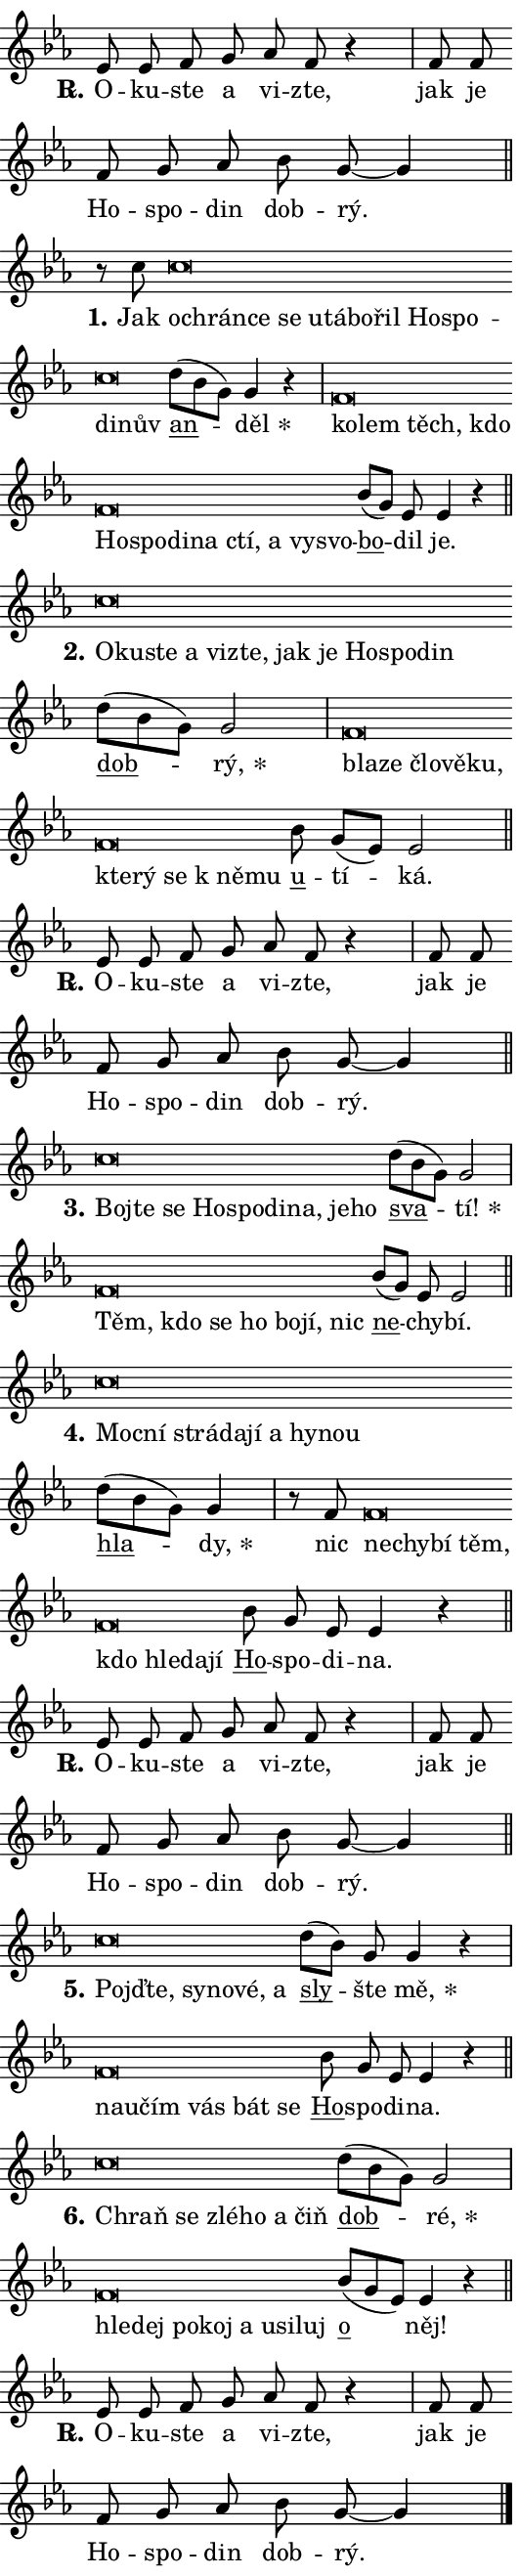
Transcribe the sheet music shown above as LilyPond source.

\version "2.24.0"
\header { tagline = "" }
\paper {
  indent = 0\cm
  top-margin = 0\cm
  right-margin = 0.13\cm % to fit lyric hyphens
  bottom-margin = 0\cm
  left-margin = 0\cm
  paper-width = 9\cm
  page-breaking = #ly:one-page-breaking
  system-system-spacing.basic-distance = #11
  score-system-spacing.basic-distance = #11
  ragged-last = ##f
}


%% Author: Thomas Morley
%% https://lists.gnu.org/archive/html/lilypond-user/2020-05/msg00002.html
#(define (line-position grob)
"Returns position of @var[grob} in current system:
   @code{'start}, if at first time-step
   @code{'end}, if at last time-step
   @code{'middle} otherwise
"
  (let* ((col (ly:item-get-column grob))
         (ln (ly:grob-object col 'left-neighbor))
         (rn (ly:grob-object col 'right-neighbor))
         (col-to-check-left (if (ly:grob? ln) ln col))
         (col-to-check-right (if (ly:grob? rn) rn col))
         (break-dir-left
           (and
             (ly:grob-property col-to-check-left 'non-musical #f)
             (ly:item-break-dir col-to-check-left)))
         (break-dir-right
           (and
             (ly:grob-property col-to-check-right 'non-musical #f)
             (ly:item-break-dir col-to-check-right))))
        (cond ((eqv? 1 break-dir-left) 'start)
              ((eqv? -1 break-dir-right) 'end)
              (else 'middle))))

#(define (tranparent-at-line-position vctor)
  (lambda (grob)
  "Relying on @code{line-position} select the relevant enry from @var{vctor}.
Used to determine transparency,"
    (case (line-position grob)
      ((end) (not (vector-ref vctor 0)))
      ((middle) (not (vector-ref vctor 1)))
      ((start) (not (vector-ref vctor 2))))))

noteHeadBreakVisibility =
#(define-music-function (break-visibility)(vector?)
"Makes @code{NoteHead}s transparent relying on @var{break-visibility}"
#{
  \override NoteHead.transparent =
    #(tranparent-at-line-position break-visibility)
#})

#(define delete-ledgers-for-transparent-note-heads
  (lambda (grob)
    "Reads whether a @code{NoteHead} is transparent.
If so this @code{NoteHead} is removed from @code{'note-heads} from
@var{grob}, which is supposed to be @code{LedgerLineSpanner}.
As a result ledgers are not printed for this @code{NoteHead}"
    (let* ((nhds-array (ly:grob-object grob 'note-heads))
           (nhds-list
             (if (ly:grob-array? nhds-array)
                 (ly:grob-array->list nhds-array)
                 '()))
           ;; Relies on the transparent-property being done before
           ;; Staff.LedgerLineSpanner.after-line-breaking is executed.
           ;; This is fragile ...
           (to-keep
             (remove
               (lambda (nhd)
                 (ly:grob-property nhd 'transparent #f))
               nhds-list)))
      ;; TODO find a better method to iterate over grob-arrays, similiar
      ;; to filter/remove etc for lists
      ;; For now rebuilt from scratch
      (set! (ly:grob-object grob 'note-heads)  '())
      (for-each
        (lambda (nhd)
          (ly:pointer-group-interface::add-grob grob 'note-heads nhd))
        to-keep))))

squashNotes = {
  \override NoteHead.X-extent = #'(-0.2 . 0.2)
  \override NoteHead.Y-extent = #'(-0.75 . 0)
  \override NoteHead.stencil =
    #(lambda (grob)
       (let ((pos (ly:grob-property grob 'staff-position)))
         (begin
           (if (< pos -7) (display "ERROR: Lower brevis then expected\n") (display ""))
           (if (<= pos -6) ly:text-interface::print ly:note-head::print))))
}
unSquashNotes = {
  \revert NoteHead.X-extent
  \revert NoteHead.Y-extent
  \revert NoteHead.stencil
}

hideNotes = \noteHeadBreakVisibility #begin-of-line-visible
unHideNotes = \noteHeadBreakVisibility #all-visible

% work-around for resetting accidentals
% https://lilypond.org/doc/v2.23/Documentation/notation/displaying-rhythms#unmetered-music
cadenzaMeasure = {
  \cadenzaOff
  \partial 1024 s1024
  \cadenzaOn
}

#(define-markup-command (accent layout props text) (markup?)
  "Underline accented syllable"
  (interpret-markup layout props
    #{\markup \override #'(offset . 4.3) \underline { #text }#}))

responsum = \markup \concat {
  "R" \hspace #-1.05 \path #0.1 #'((moveto 0 0.07) (lineto 0.9 0.8)) \hspace #0.05 "."
}

spaceSize = #0.6828661417322834 % exact space size for TeX Gyre Schola

\layout {
  \context {
    \Staff
    \remove "Time_signature_engraver"
    \override LedgerLineSpanner.after-line-breaking = #delete-ledgers-for-transparent-note-heads
  }
  \context {
    \Lyrics {
      \override LyricSpace.minimum-distance = \spaceSize
      \override LyricText.font-name = #"TeX Gyre Schola"
      \override LyricText.font-size = 1
      \override StanzaNumber.font-name = #"TeX Gyre Schola Bold"
      \override StanzaNumber.font-size = 1
    }
  }
  \context {
    \Score 
    \override NoteHead.text =
      #(lambda (grob) 
        (let ((pos (ly:grob-property grob 'staff-position)))
          #{\markup {
            \combine
              \halign #-0.55 \raise #(if (= pos -6) 0 0.5) \override #'(thickness . 2) \draw-line #'(3.2 . 0)
              \musicglyph "noteheads.sM1"
          }#}))
  }
}

% magnetic-lyrics.ily
%
%   written by
%     Jean Abou Samra <jean@abou-samra.fr>
%     Werner Lemberg <wl@gnu.org>
%
%   adapted by
%     Jiri Hon <jiri.hon@gmail.com>
%
% Version 2022-Apr-15

% https://www.mail-archive.com/lilypond-user@gnu.org/msg149350.html

#(define (Left_hyphen_pointer_engraver context)
   "Collect syllable-hyphen-syllable occurrences in lyrics and store
them in properties.  This engraver only looks to the left.  For
example, if the lyrics input is @code{foo -- bar}, it does the
following.

@itemize @bullet
@item
Set the @code{text} property of the @code{LyricHyphen} grob between
@q{foo} and @q{bar} to @code{foo}.

@item
Set the @code{left-hyphen} property of the @code{LyricText} grob with
text @q{foo} to the @code{LyricHyphen} grob between @q{foo} and
@q{bar}.
@end itemize

Use this auxiliary engraver in combination with the
@code{lyric-@/text::@/apply-@/magnetic-@/offset!} hook."
   (let ((hyphen #f)
         (text #f))
     (make-engraver
      (acknowledgers
       ((lyric-syllable-interface engraver grob source-engraver)
        (set! text grob)))
      (end-acknowledgers
       ((lyric-hyphen-interface engraver grob source-engraver)
        ;(when (not (grob::has-interface grob 'lyric-space-interface))
          (set! hyphen grob)));)
      ((stop-translation-timestep engraver)
       (when (and text hyphen)
         (ly:grob-set-object! text 'left-hyphen hyphen))
       (set! text #f)
       (set! hyphen #f)))))

#(define (lyric-text::apply-magnetic-offset! grob)
   "If the space between two syllables is less than the value in
property @code{LyricText@/.details@/.squash-threshold}, move the right
syllable to the left so that it gets concatenated with the left
syllable.

Use this function as a hook for
@code{LyricText@/.after-@/line-@/breaking} if the
@code{Left_@/hyphen_@/pointer_@/engraver} is active."
   (let ((hyphen (ly:grob-object grob 'left-hyphen #f)))
     (when hyphen
       (let ((left-text (ly:spanner-bound hyphen LEFT)))
         (when (grob::has-interface left-text 'lyric-syllable-interface)
           (let* ((common (ly:grob-common-refpoint grob left-text X))
                  (this-x-ext (ly:grob-extent grob common X))
                  (left-x-ext
                   (begin
                     ;; Trigger magnetism for left-text.
                     (ly:grob-property left-text 'after-line-breaking)
                     (ly:grob-extent left-text common X)))
                  ;; `delta` is the gap width between two syllables.
                  (delta (- (interval-start this-x-ext)
                            (interval-end left-x-ext)))
                  (details (ly:grob-property grob 'details))
                  (threshold (assoc-get 'squash-threshold details 0.2)))
             (when (< delta threshold)
               (let* (;; We have to manipulate the input text so that
                      ;; ligatures crossing syllable boundaries are not
                      ;; disabled.  For languages based on the Latin
                      ;; script this is essentially a beautification.
                      ;; However, for non-Western scripts it can be a
                      ;; necessity.
                      (lt (ly:grob-property left-text 'text))
                      (rt (ly:grob-property grob 'text))
                      (is-space (grob::has-interface hyphen 'lyric-space-interface))
                      (space (if is-space " " ""))
                      (extra-delta (if is-space spaceSize 0))
                      ;; Append new syllable.
                      (ltrt-space (if (and (string? lt) (string? rt))
                                (string-append lt space rt)
                                (make-concat-markup (list lt space rt))))
                      ;; Right-align `ltrt` to the right side.
                      (ltrt-space-markup (grob-interpret-markup
                               grob
                               (make-translate-markup
                                (cons (interval-length this-x-ext) 0)
                                (make-right-align-markup ltrt-space)))))
                 (begin
                   ;; Don't print `left-text`.
                   (ly:grob-set-property! left-text 'stencil #f)
                   ;; Set text and stencil (which holds all collected
                   ;; syllables so far) and shift it to the left.
                   (ly:grob-set-property! grob 'text ltrt-space)
                   (ly:grob-set-property! grob 'stencil ltrt-space-markup)
                   (ly:grob-translate-axis! grob (- (- delta extra-delta)) X))))))))))


#(define (lyric-hyphen::displace-bounds-first grob)
   ;; Make very sure this callback isn't triggered too early.
   (let ((left (ly:spanner-bound grob LEFT))
         (right (ly:spanner-bound grob RIGHT)))
     (ly:grob-property left 'after-line-breaking)
     (ly:grob-property right 'after-line-breaking)
     (ly:lyric-hyphen::print grob)))

squashThreshold = #0.4

\layout {
  \context {
    \Lyrics
    \consists #Left_hyphen_pointer_engraver
    \override LyricText.after-line-breaking =
      #lyric-text::apply-magnetic-offset!
    \override LyricHyphen.stencil = #lyric-hyphen::displace-bounds-first
    \override LyricText.details.squash-threshold = \squashThreshold
    \override LyricHyphen.minimum-distance = 0
    \override LyricHyphen.minimum-length = \squashThreshold
  }
}

squashText = \override LyricText.details.squash-threshold = 9999
unSquashText = \override LyricText.details.squash-threshold = \squashThreshold

leftText = \override LyricText.self-alignment-X = #LEFT
unLeftText = \revert LyricText.self-alignment-X

starOffset = #(lambda (grob) 
                (let ((x_offset (ly:self-alignment-interface::aligned-on-x-parent grob)))
                  (if (= x_offset 0) 0 (+ x_offset 1.2))))

star = #(define-music-function (syllable)(string?)
"Append star separator at the end of a syllable"
#{
  \once \override LyricText.X-offset = #starOffset
  \lyricmode { \markup {
    #syllable
    \override #'((font-name . "TeX Gyre Schola Bold")) \hspace #0.2 \lower #0.65 \larger "*"
  } }
#})

starAccent = #(define-music-function (syllable)(string?)
"Append star separator at the end of a syllable and make accent"
#{
  \once \override LyricText.X-offset = #starOffset
  \lyricmode { \markup {
    \accent #syllable
    \override #'((font-name . "TeX Gyre Schola Bold")) \hspace #0.2 \lower #0.65 \larger "*"
  } }
#})

breath = #(define-music-function (syllable)(string?)
"Append breathing indicator at the end of a syllable"
#{
  \lyricmode { \markup { #syllable "+" } }
#})

optionalBreath = #(define-music-function (syllable)(string?)
"Append optional breathing indicator at the end of a syllable"
#{
  \lyricmode { \markup { #syllable "(+)" } }
#})


\score {
    <<
        \new Voice = "melody" { \cadenzaOn \key es \major \relative { es'8 es f g as f r4 \cadenzaMeasure \bar "|" f8 f \bar "" f g as \bar "" bes g~ g4 \cadenzaMeasure \bar "||" \break } }
        \new Lyrics \lyricsto "melody" { \lyricmode { \set stanza = \responsum
O -- ku -- ste a vi -- zte, jak je Ho -- spo -- din dob -- rý. } }
    >>
    \layout {}
}

\score {
    <<
        \new Voice = "melody" { \cadenzaOn \key es \major \relative { r8 c''8 \squashNotes c\breve*1/16 \hideNotes \breve*1/16 \bar "" \breve*1/16 \bar "" \breve*1/16 \bar "" \breve*1/16 \bar "" \breve*1/16 \bar "" \breve*1/16 \bar "" \breve*1/16 \bar "" \breve*1/16 \bar "" \breve*1/16 \bar "" \breve*1/16 \breve*1/16 \bar "" \unHideNotes \unSquashNotes \bar "" d8[( bes g)] g4 r \cadenzaMeasure \bar "|" \squashNotes f\breve*1/16 \hideNotes \breve*1/16 \bar "" \breve*1/16 \bar "" \breve*1/16 \bar "" \breve*1/16 \bar "" \breve*1/16 \bar "" \breve*1/16 \bar "" \breve*1/16 \bar "" \breve*1/16 \bar "" \breve*1/16 \bar "" \breve*1/16 \breve*1/16 \bar "" \unHideNotes \unSquashNotes \bar "" bes8[( g)] es es4 r \cadenzaMeasure \bar "||" \break } }
        \new Lyrics \lyricsto "melody" { \lyricmode { \set stanza = "1."
Jak \leftText o -- \squashText chrán -- ce se u -- tá -- bo -- řil Ho -- spo -- di -- nův \unLeftText \unSquashText \markup \accent an -- \star děl \leftText ko -- \squashText lem těch, kdo Ho -- spo -- di -- na ctí, a vy -- svo -- \unLeftText \unSquashText \markup \accent bo -- dil je. } }
    >>
    \layout {}
}

\score {
    <<
        \new Voice = "melody" { \cadenzaOn \key es \major \relative { \squashNotes c''\breve*1/16 \hideNotes \breve*1/16 \bar "" \breve*1/16 \bar "" \breve*1/16 \bar "" \breve*1/16 \bar "" \breve*1/16 \bar "" \breve*1/16 \bar "" \breve*1/16 \bar "" \breve*1/16 \bar "" \breve*1/16 \breve*1/16 \bar "" \unHideNotes \unSquashNotes \bar "" d8[( bes g)] g2 \cadenzaMeasure \bar "|" \squashNotes f\breve*1/16 \hideNotes \breve*1/16 \bar "" \breve*1/16 \bar "" \breve*1/16 \bar "" \breve*1/16 \bar "" \breve*1/16 \bar "" \breve*1/16 \bar "" \breve*1/16 \bar "" \breve*1/16 \breve*1/16 \bar "" \unHideNotes \unSquashNotes \bar "" bes8 g[( es)] es2 \cadenzaMeasure \bar "||" \break } }
        \new Lyrics \lyricsto "melody" { \lyricmode { \set stanza = "2."
\leftText O -- \squashText ku -- ste a vi -- zte, jak je Ho -- spo -- din \unLeftText \unSquashText \markup \accent dob -- \star rý, \leftText bla -- \squashText ze člo -- vě -- ku, kte -- rý se "k ně" -- mu \unLeftText \unSquashText \markup \accent u -- tí -- ká. } }
    >>
    \layout {}
}

\score {
    <<
        \new Voice = "melody" { \cadenzaOn \key es \major \relative { es'8 es f g as f r4 \cadenzaMeasure \bar "|" f8 f \bar "" f g as \bar "" bes g~ g4 \cadenzaMeasure \bar "||" \break } }
        \new Lyrics \lyricsto "melody" { \lyricmode { \set stanza = \responsum
O -- ku -- ste a vi -- zte, jak je Ho -- spo -- din dob -- rý. } }
    >>
    \layout {}
}

\score {
    <<
        \new Voice = "melody" { \cadenzaOn \key es \major \relative { \squashNotes c''\breve*1/16 \hideNotes \breve*1/16 \bar "" \breve*1/16 \bar "" \breve*1/16 \bar "" \breve*1/16 \bar "" \breve*1/16 \bar "" \breve*1/16 \bar "" \breve*1/16 \breve*1/16 \bar "" \unHideNotes \unSquashNotes \bar "" d8[( bes g)] g2 \cadenzaMeasure \bar "|" \squashNotes f\breve*1/16 \hideNotes \breve*1/16 \bar "" \breve*1/16 \bar "" \breve*1/16 \bar "" \breve*1/16 \bar "" \breve*1/16 \breve*1/16 \bar "" \unHideNotes \unSquashNotes \bar "" bes8[( g)] es es2 \cadenzaMeasure \bar "||" \break } }
        \new Lyrics \lyricsto "melody" { \lyricmode { \set stanza = "3."
\leftText Boj -- \squashText te se Ho -- spo -- di -- na, je -- ho \unLeftText \unSquashText \markup \accent sva -- \star tí! \leftText Těm, \squashText kdo se ho bo -- jí, nic \unLeftText \unSquashText \markup \accent ne -- chy -- bí. } }
    >>
    \layout {}
}

\score {
    <<
        \new Voice = "melody" { \cadenzaOn \key es \major \relative { \squashNotes c''\breve*1/16 \hideNotes \breve*1/16 \bar "" \breve*1/16 \bar "" \breve*1/16 \bar "" \breve*1/16 \bar "" \breve*1/16 \bar "" \breve*1/16 \breve*1/16 \bar "" \unHideNotes \unSquashNotes \bar "" d8[( bes g)] g4 \cadenzaMeasure \bar "|" r8 f8 \squashNotes f\breve*1/16 \hideNotes \breve*1/16 \bar "" \breve*1/16 \bar "" \breve*1/16 \bar "" \breve*1/16 \bar "" \breve*1/16 \bar "" \breve*1/16 \breve*1/16 \bar "" \unHideNotes \unSquashNotes \bar "" bes8 g es es4 r \cadenzaMeasure \bar "||" \break } }
        \new Lyrics \lyricsto "melody" { \lyricmode { \set stanza = "4."
\leftText Moc -- \squashText ní strá -- da -- jí a hy -- nou \unLeftText \unSquashText \markup \accent hla -- \star dy, nic \leftText ne -- \squashText chy -- bí těm, kdo hle -- da -- jí \unLeftText \unSquashText \markup \accent Ho -- spo -- di -- na. } }
    >>
    \layout {}
}

\score {
    <<
        \new Voice = "melody" { \cadenzaOn \key es \major \relative { es'8 es f g as f r4 \cadenzaMeasure \bar "|" f8 f \bar "" f g as \bar "" bes g~ g4 \cadenzaMeasure \bar "||" \break } }
        \new Lyrics \lyricsto "melody" { \lyricmode { \set stanza = \responsum
O -- ku -- ste a vi -- zte, jak je Ho -- spo -- din dob -- rý. } }
    >>
    \layout {}
}

\score {
    <<
        \new Voice = "melody" { \cadenzaOn \key es \major \relative { \squashNotes c''\breve*1/16 \hideNotes \breve*1/16 \bar "" \breve*1/16 \bar "" \breve*1/16 \bar "" \breve*1/16 \breve*1/16 \bar "" \unHideNotes \unSquashNotes \bar "" d8[( bes)] g g4 r \cadenzaMeasure \bar "|" \squashNotes f\breve*1/16 \hideNotes \breve*1/16 \bar "" \breve*1/16 \bar "" \breve*1/16 \bar "" \breve*1/16 \breve*1/16 \bar "" \unHideNotes \unSquashNotes \bar "" bes8 g es es4 r \cadenzaMeasure \bar "||" \break } }
        \new Lyrics \lyricsto "melody" { \lyricmode { \set stanza = "5."
\leftText Pojď -- \squashText te, sy -- no -- vé, a \unLeftText \unSquashText \markup \accent sly -- šte \star mě, \leftText na -- \squashText u -- čím vás bát se \unLeftText \unSquashText \markup \accent Ho -- spo -- di -- na. } }
    >>
    \layout {}
}

\score {
    <<
        \new Voice = "melody" { \cadenzaOn \key es \major \relative { \squashNotes c''\breve*1/16 \hideNotes \breve*1/16 \bar "" \breve*1/16 \bar "" \breve*1/16 \bar "" \breve*1/16 \breve*1/16 \bar "" \unHideNotes \unSquashNotes \bar "" d8[( bes g)] g2 \cadenzaMeasure \bar "|" \squashNotes f\breve*1/16 \hideNotes \breve*1/16 \bar "" \breve*1/16 \bar "" \breve*1/16 \bar "" \breve*1/16 \bar "" \breve*1/16 \bar "" \breve*1/16 \breve*1/16 \bar "" \unHideNotes \unSquashNotes \bar "" bes8[( g es)] es4 r \cadenzaMeasure \bar "||" \break } }
        \new Lyrics \lyricsto "melody" { \lyricmode { \set stanza = "6."
\leftText Chraň \squashText se zlé -- ho a čiň \unLeftText \unSquashText \markup \accent dob -- \star ré, \leftText hle -- \squashText dej po -- koj a u -- si -- luj \unLeftText \unSquashText \markup \accent o něj! } }
    >>
    \layout {}
}

\score {
    <<
        \new Voice = "melody" { \cadenzaOn \key es \major \relative { es'8 es f g as f r4 \cadenzaMeasure \bar "|" f8 f \bar "" f g as \bar "" bes g~ g4 \cadenzaMeasure \bar "||" \break } \bar "|." }
        \new Lyrics \lyricsto "melody" { \lyricmode { \set stanza = \responsum
O -- ku -- ste a vi -- zte, jak je Ho -- spo -- din dob -- rý. } }
    >>
    \layout {}
}
